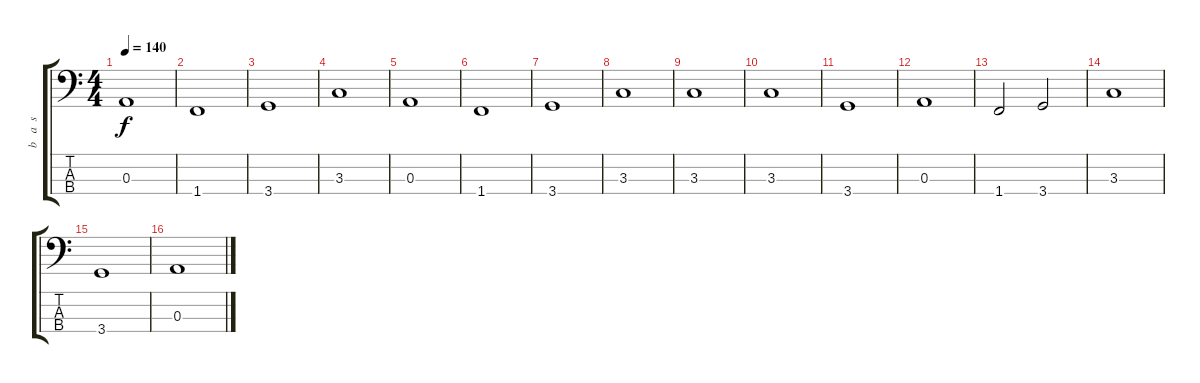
\track ("b   a  s   s" "b   a  s  ") {instrument acousticbass}
\staff {score tabs}
\tuning (G2 D2 A1 E1) {hide}
\ts (4 4)
\tempo 140
\clef f4
\ks c
0.3.1{dy f} |
1.4.1 |
3.4.1 |
3.3.1 |
0.3.1 |
1.4.1 |
3.4.1 |
3.3.1 |
3.3.1 |
3.3.1 |
3.4.1 |
0.3.1 |
1.4.2 3.4.2 |
3.3.1 |
3.4.1 |
0.3.1
